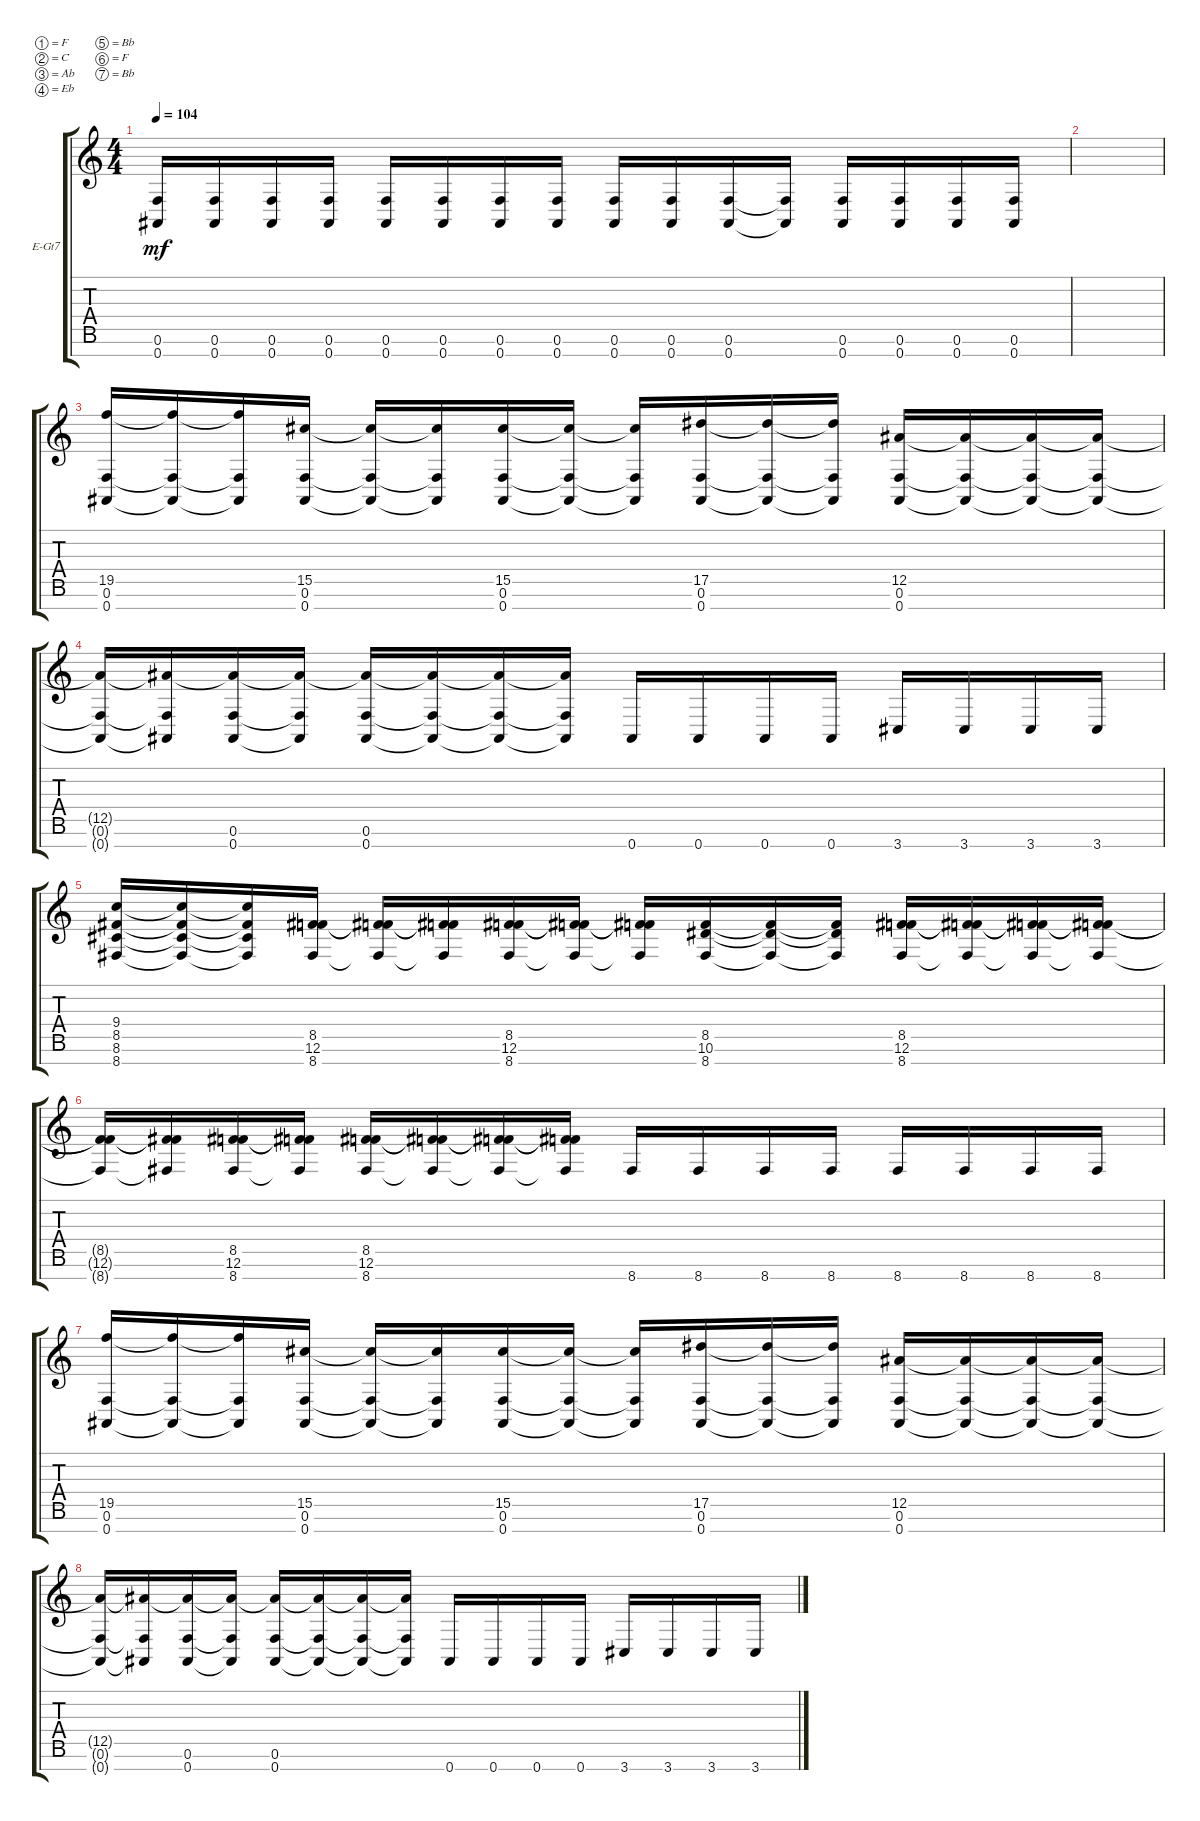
\defaultSystemsLayout 4
\bracketExtendMode groupsimilarinstruments
\firstSystemTrackNameOrientation horizontal
\otherSystemsTrackNameOrientation horizontal
\track ("Rhythm" "E-Gt7") {instrument distortionguitar}
\staff {score tabs}
\tuning (F4 C4 Ab3 Eb3 Bb2 F2 Bb1)
\ts (4 4)
\tempo 104
\clef g2
\ks c
(0.7 0.6).16{dy mf} (0.6 0.7).16 (0.7 0.6).16 (0.6 0.7).16 (0.7 0.6).16 (0.6 0.7).16 (0.7 0.6).16 (0.7 0.6).16 (0.6 0.7).16 (0.6 0.7).16 (0.7 0.6).16 (0.7{t} 0.6{t}).16 (0.6 0.7).16 (0.7 0.6).16 (0.6 0.7).16 (0.7 0.6).16 |
|
(0.7 0.6 19.5).16 (0.6{t} 0.7{t} 19.5{t}).16 (0.6{t} 0.7{t} 19.5{t}).16 (0.6 0.7 15.5).16 (0.7{t} 0.6{t} 15.5{t}).16 (0.6{t} 0.7{t} 15.5{t}).16 (0.7 0.6 15.5).16 (0.6{t} 0.7{t} 15.5{t}).16 (0.7{t} 0.6{t} 15.5{t}).16 (0.6 0.7 17.5).16 (0.7{t} 0.6{t} 17.5{t}).16 (0.6{t} 0.7{t} 17.5{t}).16 (0.6 0.7 12.5).16 (0.7{t} 0.6{t} 12.5{t}).16 (0.6{t} 0.7{t} 12.5{t}).16 (0.7{t} 0.6{t} 12.5{t}).16 |
(0.6{t} 0.7{t} 12.5{t}).16 (0.7{t} 0.6{t} 12.5{t}).16 (0.6 0.7 12.5{t}).16 (0.7{t} 0.6{t} 12.5{t}).16 (0.6 0.7 12.5{t}).16 (0.7{t} 0.6{t} 12.5{t}).16 (0.7{t} 0.6{t} 12.5{t}).16 (0.6{t} 0.7{t} 12.5{t}).16 0.7.16 0.7.16 0.7.16 0.7.16 3.7.16 3.7.16 3.7.16 3.7.16 |
(8.6 8.5 9.4 8.7).16 (8.6{t} 9.4{t} 8.5{t} 8.7{t}).16 (8.6{t} 9.4{t} 8.5{t} 8.7{t}).16 (12.6 8.5 8.7).16 (12.6{t} 8.5{t} 8.7{t}).16 (12.6{t} 8.5{t} 8.7{t}).16 (12.6 8.5 8.7).16 (12.6{t} 8.5{t} 8.7{t}).16 (12.6{t} 8.5{t} 8.7{t}).16 (10.6 8.5 8.7).16 (10.6{t} 8.5{t} 8.7{t}).16 (10.6{t} 8.5{t} 8.7{t}).16 (12.6 8.5 8.7).16 (12.6{t} 8.5{t} 8.7{t}).16 (12.6{t} 8.5{t} 8.7{t}).16 (12.6{t} 8.5{t} 8.7{t}).16 |
(12.6{t} 8.5{t} 8.7{t}).16 (12.6{t} 8.5{t} 8.7{t}).16 (12.6 8.5 8.7).16 (12.6{t} 8.5{t} 8.7{t}).16 (12.6 8.5 8.7).16 (12.6{t} 8.5{t} 8.7{t}).16 (12.6{t} 8.5{t} 8.7{t}).16 (12.6{t} 8.5{t} 8.7{t}).16 8.7.16 8.7.16 8.7.16 8.7.16 8.7.16 8.7.16 8.7.16 8.7.16 |
(0.7 0.6 19.5).16 (0.6{t} 0.7{t} 19.5{t}).16 (0.6{t} 0.7{t} 19.5{t}).16 (0.6 0.7 15.5).16 (0.7{t} 0.6{t} 15.5{t}).16 (0.6{t} 0.7{t} 15.5{t}).16 (0.7 0.6 15.5).16 (0.6{t} 0.7{t} 15.5{t}).16 (0.7{t} 0.6{t} 15.5{t}).16 (0.6 0.7 17.5).16 (0.7{t} 0.6{t} 17.5{t}).16 (0.6{t} 0.7{t} 17.5{t}).16 (0.6 0.7 12.5).16 (0.7{t} 0.6{t} 12.5{t}).16 (0.6{t} 0.7{t} 12.5{t}).16 (0.7{t} 0.6{t} 12.5{t}).16 |
(0.6{t} 0.7{t} 12.5{t}).16 (0.7{t} 0.6{t} 12.5{t}).16 (0.6 0.7 12.5{t}).16 (0.7{t} 0.6{t} 12.5{t}).16 (0.6 0.7 12.5{t}).16 (0.7{t} 0.6{t} 12.5{t}).16 (0.7{t} 0.6{t} 12.5{t}).16 (0.6{t} 0.7{t} 12.5{t}).16 0.7.16 0.7.16 0.7.16 0.7.16 3.7.16 3.7.16 3.7.16 3.7.16
